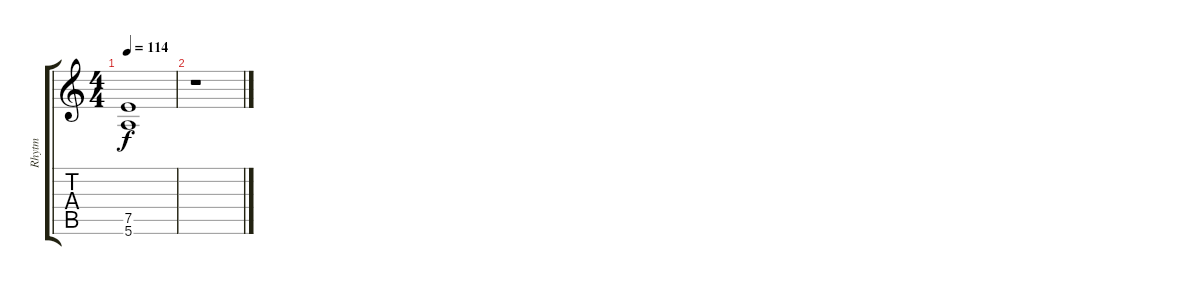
\track ("Rhytm" "Rhytm") {instrument distortionguitar}
\staff {score tabs}
\tuning (E4 B3 G3 D3 A2 E2) {hide}
\ts (4 4)
\tempo 114
\clef g2
\ks c
(7.5{t} 5.6{t}).1{dy f} |
r.1
